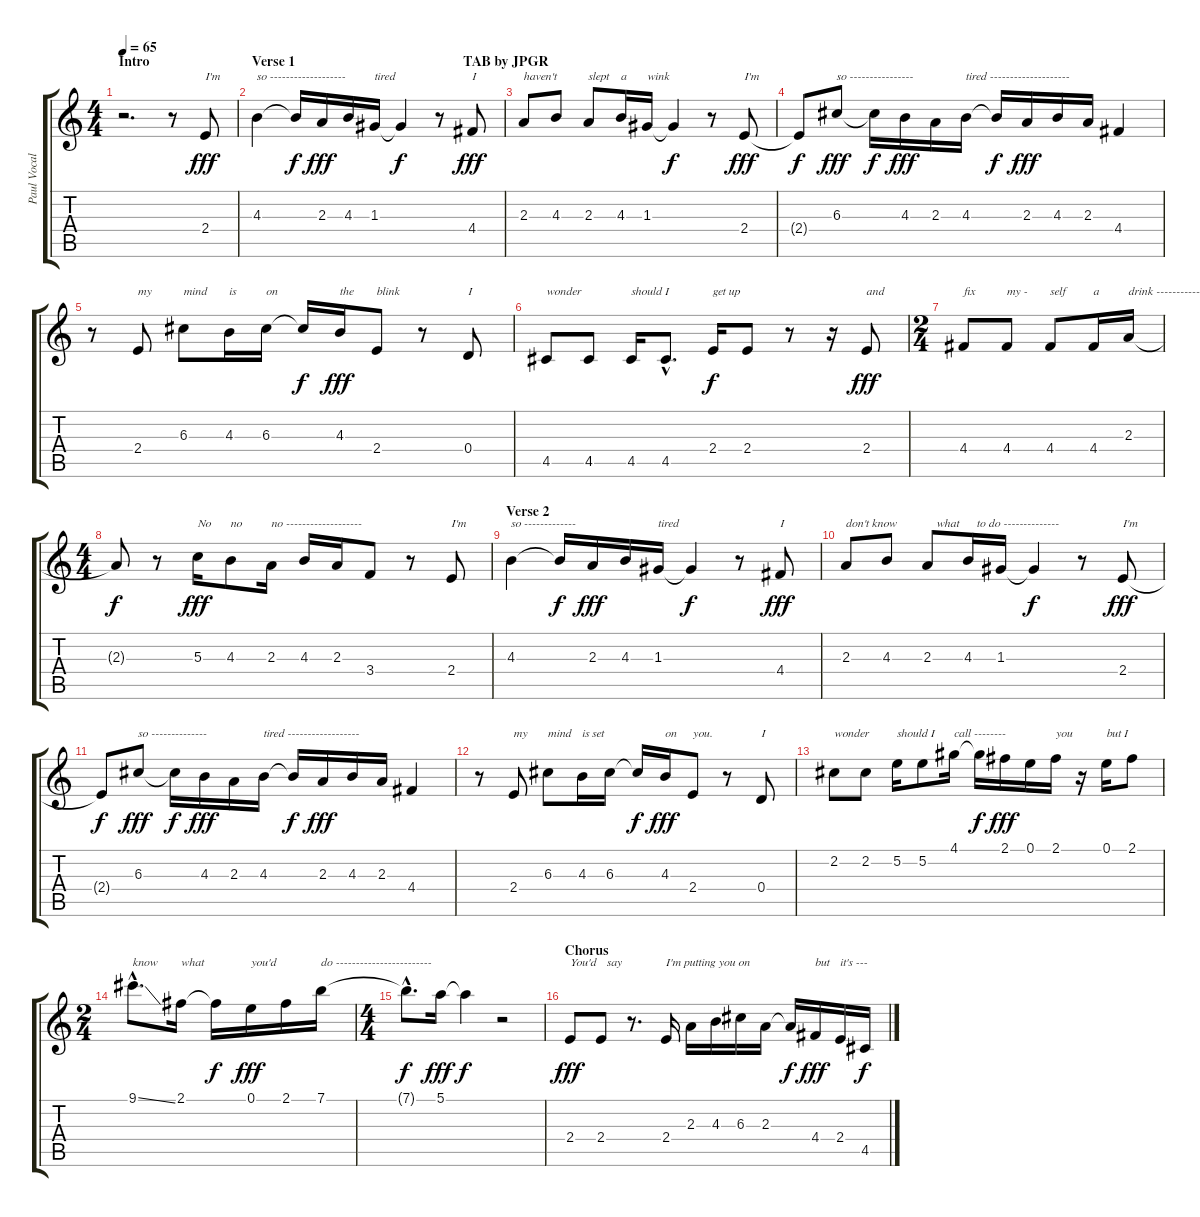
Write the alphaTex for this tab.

\track ("Paul Vocals" "Paul Vocal") {instrument acousticguitarnylon}
\staff {score tabs}
\tuning (E4 B3 G3 D3 A2 E2) {hide}
\ts (4 4)
\section ("" "Intro")
\tempo 65
\clef g2
\ks c
r.2{d dy fff instrument acousticguitarnylon} r.8 2.4.8{txt "I'm"} |
\section ("" "Verse 1                                                TAB by JPGR")
4.3.4{txt "so -------------------"} 4.3{t}.16{dy f} 2.3.16{dy fff} 4.3.16 1.3.16{txt "tired"} 1.3{t}.4{dy f} r.8 4.4.8{txt "I" dy fff} |
2.3.8{txt "haven't"} 4.3.8 2.3.8{txt "slept"} 4.3.16{txt "a"} 1.3.16{txt "wink"} 1.3{t}.4{dy f} r.8 2.4.8{txt "I'm" dy fff} |
2.4{t}.8{dy f} 6.3.8{txt "so ----------------" dy fff} 6.3{t}.16{dy f} 4.3.16{dy fff} 2.3.16 4.3.16{txt "tired --------------------"} 4.3{t}.16{dy f} 2.3.16{dy fff} 4.3.16 2.3.16 4.4.4 |
r.8 2.4.8{txt "my"} 6.3.8{txt "mind"} 4.3.16{txt "is"} 6.3.16{txt "on"} 6.3{t}.16{dy f} 4.3.16{txt "the" dy fff} 2.4.8{txt "blink"} r.8 0.4.8{txt "I"} |
4.5.8{txt "wonder"} 4.5.8 4.5.16{txt "should I"} 4.5{hac}.8{d} 2.4.16{txt "get up" dy f} 2.4.8 r.8 r.16 2.4.8{txt "and" dy fff} |
\ts (2 4)
4.4.8{txt "fix"} 4.4.8{txt "my -"} 4.4.8{txt "self"} 4.4.16{txt "a"} 2.3.16{txt "drink --------------------"} |
\ts (4 4)
2.3{t}.8{dy f} r.8 5.3.16{txt "No" dy fff} 4.3.8{txt "no"} 2.3.16{txt "no -------------------"} 4.3.16 2.3.16 3.4.8 r.8 2.4.8{txt "I'm"} |
\section ("" "Verse 2")
4.3.4{txt "so -------------"} 4.3{t}.16{dy f} 2.3.16{dy fff} 4.3.16 1.3.16{txt "tired"} 1.3{t}.4{dy f} r.8 4.4.8{txt "I" dy fff} |
2.3.8{txt "don't know"} 4.3.8 2.3.8{txt "   what"} 4.3.16{txt "   to do --------------"} 1.3.16 1.3{t}.4{dy f} r.8 2.4.8{txt "I'm" dy fff} |
2.4{t}.8{dy f} 6.3.8{txt "so --------------" dy fff} 6.3{t}.16{dy f} 4.3.16{dy fff} 2.3.16 4.3.16{txt "tired ------------------"} 4.3{t}.16{dy f} 2.3.16{dy fff} 4.3.16 2.3.16 4.4.4 |
r.8 2.4.8{txt "my"} 6.3.8{txt "mind"} 4.3.16{txt "is set"} 6.3.16 6.3{t}.16{dy f} 4.3.16{txt "on" dy fff} 2.4.8{txt "you."} r.8 0.4.8{txt "I"} |
2.2.8{txt "wonder"} 2.2.8 5.2.16{txt "should I"} 5.2.8 4.1.16{txt "call --------"} 4.1{t}.16{txt " " dy f} 2.1.16{txt " " dy fff} 0.1.16{txt " "} 2.1.16{txt "you"} r.16{txt " "} 0.1.16{txt "but I"} 2.1.8{txt " "} |
\ts (2 4)
9.1{ss hac}.8{d txt "know"} 2.1.16{txt "what"} 2.1{t}.16{txt " " dy f} 0.1.16{txt "you'd" dy fff} 2.1.16{txt " "} 7.1.16{txt "do ------------------------"} |
\ts (4 4)
7.1{hac t}.8{d dy f} 5.1.16{dy fff} 5.1{t}.4{txt " " dy f} r.2{txt " "} |
\section ("" "Chorus")
2.4.8{txt "You'd" dy fff} 2.4.8{txt "  say"} r.8{d} 2.4.16{txt "I'm putting you on"} 2.3.16 4.3.16 6.3.16 2.3.16 2.3{t}.16{dy f} 4.4.16{txt "but" dy fff} 2.4.16{txt "it's ---"} 4.5.16{dy f}
